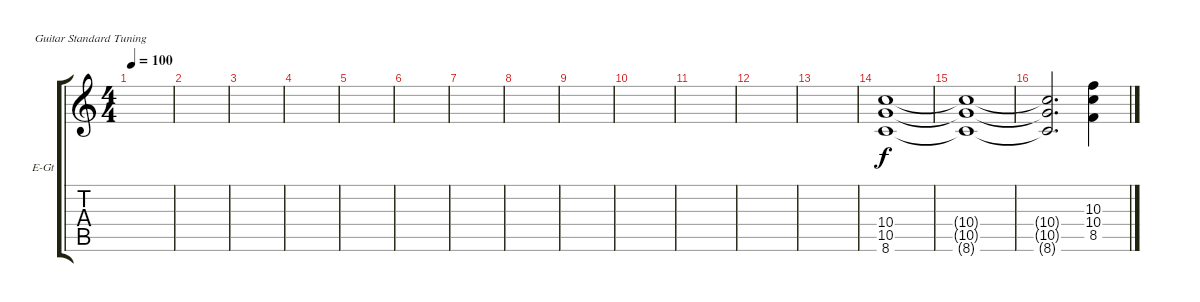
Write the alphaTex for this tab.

\defaultSystemsLayout 4
\bracketExtendMode groupsimilarinstruments
\firstSystemTrackNameOrientation horizontal
\otherSystemsTrackNameOrientation horizontal
\track ("Rythmic Guitar" "E-Gt") {instrument overdrivenguitar}
\staff {score tabs}
\tuning (E4 B3 G3 D3 A2 E2)
\ts (4 4)
\tempo 100
\clef g2
\scale
0.333333
\ks c
|
\scale
0.333333 |
\scale
0.333333 |
\scale
0.333333 |
\scale
0.333333 |
\scale
0.333333 |
\scale
0.333333 |
\scale
0.333333 |
\scale
0.333333 |
\scale
0.333333 |
\scale
0.333333 |
\scale
0.333333 |
\scale
0.333333 |
\scale
0.333333 (8.6 10.5 10.4).1 |
\scale
0.333333 (8.6{t} 10.5{t} 10.4{t}).1 |
\scale
0.333333 (8.6{t} 10.5{t} 10.4{t}).2{d} (8.5 10.4 10.3).4
